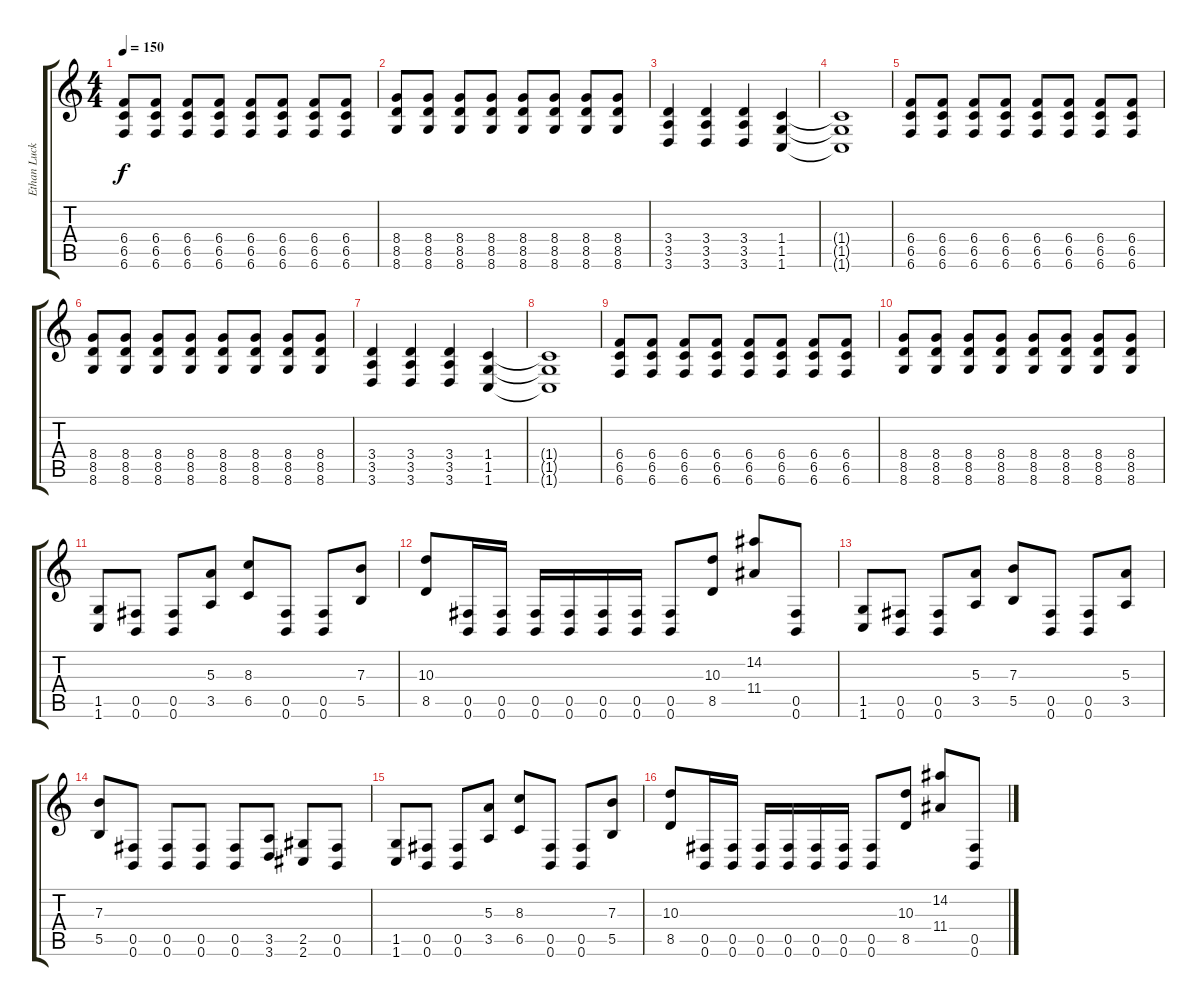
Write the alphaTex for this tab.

\track ("Ethan Luck" "Ethan Luck") {instrument distortionguitar}
\staff {score tabs}
\tuning (Db4 Ab3 E3 B2 Gb2 B1) {hide}
\ts (4 4)
\tempo 150
\clef g2
\ks c
(6.4 6.5 6.6).8{dy f} (6.4 6.5 6.6).8 (6.4 6.5 6.6).8 (6.4 6.5 6.6).8 (6.4 6.5 6.6).8 (6.4 6.5 6.6).8 (6.4 6.5 6.6).8 (6.4 6.5 6.6).8 |
(8.4 8.5 8.6).8 (8.4 8.5 8.6).8 (8.4 8.5 8.6).8 (8.4 8.5 8.6).8 (8.4 8.5 8.6).8 (8.4 8.5 8.6).8 (8.4 8.5 8.6).8 (8.4 8.5 8.6).8 |
(3.4 3.5 3.6).4 (3.4 3.5 3.6).4 (3.4 3.5 3.6).4 (1.4 1.5 1.6).4 |
(1.4{t} 1.5{t} 1.6{t}).1 |
(6.4 6.5 6.6).8 (6.4 6.5 6.6).8 (6.4 6.5 6.6).8 (6.4 6.5 6.6).8 (6.4 6.5 6.6).8 (6.4 6.5 6.6).8 (6.4 6.5 6.6).8 (6.4 6.5 6.6).8 |
(8.4 8.5 8.6).8 (8.4 8.5 8.6).8 (8.4 8.5 8.6).8 (8.4 8.5 8.6).8 (8.4 8.5 8.6).8 (8.4 8.5 8.6).8 (8.4 8.5 8.6).8 (8.4 8.5 8.6).8 |
(3.4 3.5 3.6).4 (3.4 3.5 3.6).4 (3.4 3.5 3.6).4 (1.4 1.5 1.6).4 |
(1.4{t} 1.5{t} 1.6{t}).1 |
(6.4 6.5 6.6).8 (6.4 6.5 6.6).8 (6.4 6.5 6.6).8 (6.4 6.5 6.6).8 (6.4 6.5 6.6).8 (6.4 6.5 6.6).8 (6.4 6.5 6.6).8 (6.4 6.5 6.6).8 |
(8.4 8.5 8.6).8 (8.4 8.5 8.6).8 (8.4 8.5 8.6).8 (8.4 8.5 8.6).8 (8.4 8.5 8.6).8 (8.4 8.5 8.6).8 (8.4 8.5 8.6).8 (8.4 8.5 8.6).8 |
(1.5 1.6).8 (0.5 0.6).8 (0.5 0.6).8 (5.3 3.5).8 (8.3 6.5).8 (0.5 0.6).8 (0.5 0.6).8 (7.3 5.5).8 |
(10.3 8.5).8 (0.5 0.6).16 (0.5 0.6).16 (0.5 0.6).16 (0.5 0.6).16 (0.5 0.6).16 (0.5 0.6).16 (0.5 0.6).8 (10.3 8.5).8 (14.2 11.4).8 (0.5 0.6).8 |
(1.5 1.6).8 (0.5 0.6).8 (0.5 0.6).8 (5.3 3.5).8 (7.3 5.5).8 (0.5 0.6).8 (0.5 0.6).8 (5.3 3.5).8 |
(7.3 5.5).8 (0.5 0.6).8 (0.5 0.6).8 (0.5 0.6).8 (0.5 0.6).8 (3.5 3.6).8 (2.5 2.6).8 (0.5 0.6).8 |
(1.5 1.6).8 (0.5 0.6).8 (0.5 0.6).8 (5.3 3.5).8 (8.3 6.5).8 (0.5 0.6).8 (0.5 0.6).8 (7.3 5.5).8 |
(10.3 8.5).8 (0.5 0.6).16 (0.5 0.6).16 (0.5 0.6).16 (0.5 0.6).16 (0.5 0.6).16 (0.5 0.6).16 (0.5 0.6).8 (10.3 8.5).8 (14.2 11.4).8 (0.5 0.6).8
